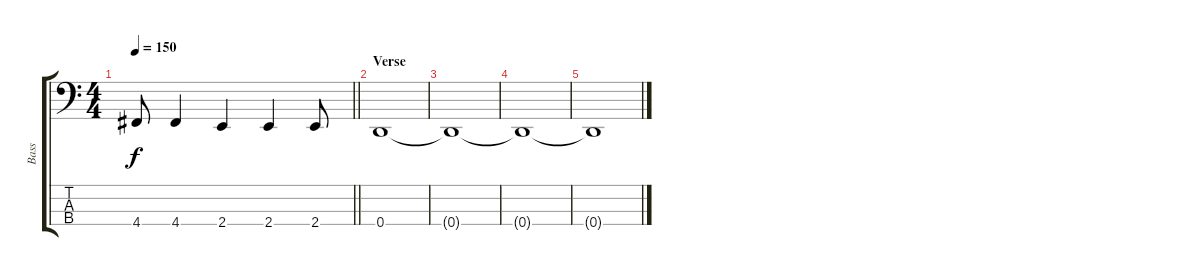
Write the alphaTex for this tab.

\track ("Bass" "Bass") {instrument electricbasspick}
\staff {score tabs}
\tuning (G2 D2 A1 D1) {hide}
\ts (4 4)
\tempo 150
\clef f4
\barLineRight lightlight
\ks c
4.4{t}.8{dy f} 4.4.4 2.4.4 2.4.4 2.4.8 |
\section ("" "Verse")
0.4.1 |
0.4{t}.1 |
0.4{t}.1 |
0.4{t}.1
